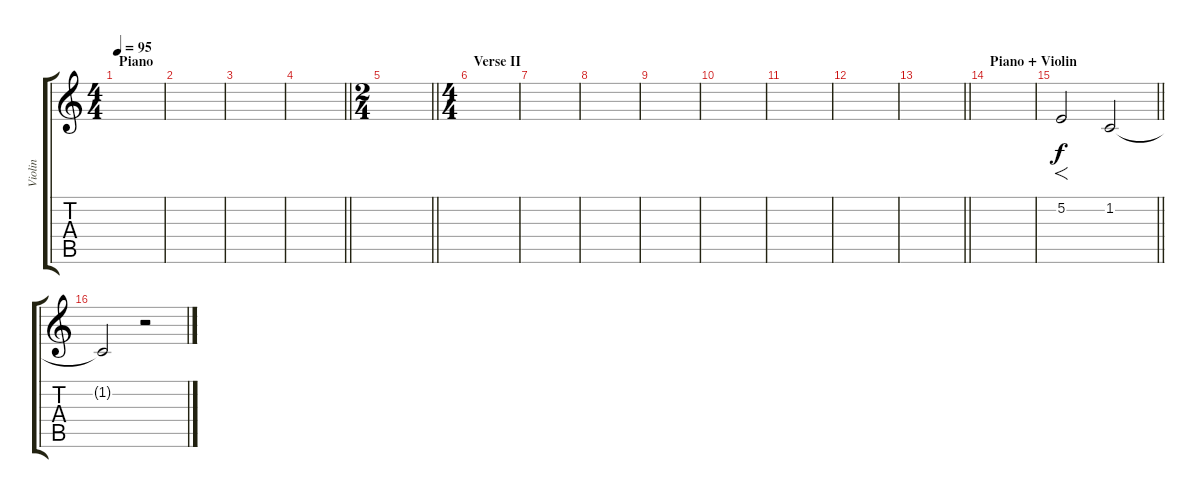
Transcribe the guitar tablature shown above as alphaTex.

\track ("Violin" "Violin") {instrument violin}
\staff {score tabs}
\tuning (E4 B3 G3 D3 A2 E2) {hide}
\ts (4 4)
\section ("" "Piano")
\tempo 95
\clef g2
\ks c
|
|
|
\barLineRight lightlight
|
\ts (2 4)
\barLineRight lightlight
|
\ts (4 4)
\section ("" "Verse II")
|
|
|
|
|
|
|
\barLineRight lightlight
|
\section ("" "Piano + Violin")
|
\barLineRight lightlight
5.2.2{f} 1.2.2 |
1.2{t}.2 r.2
